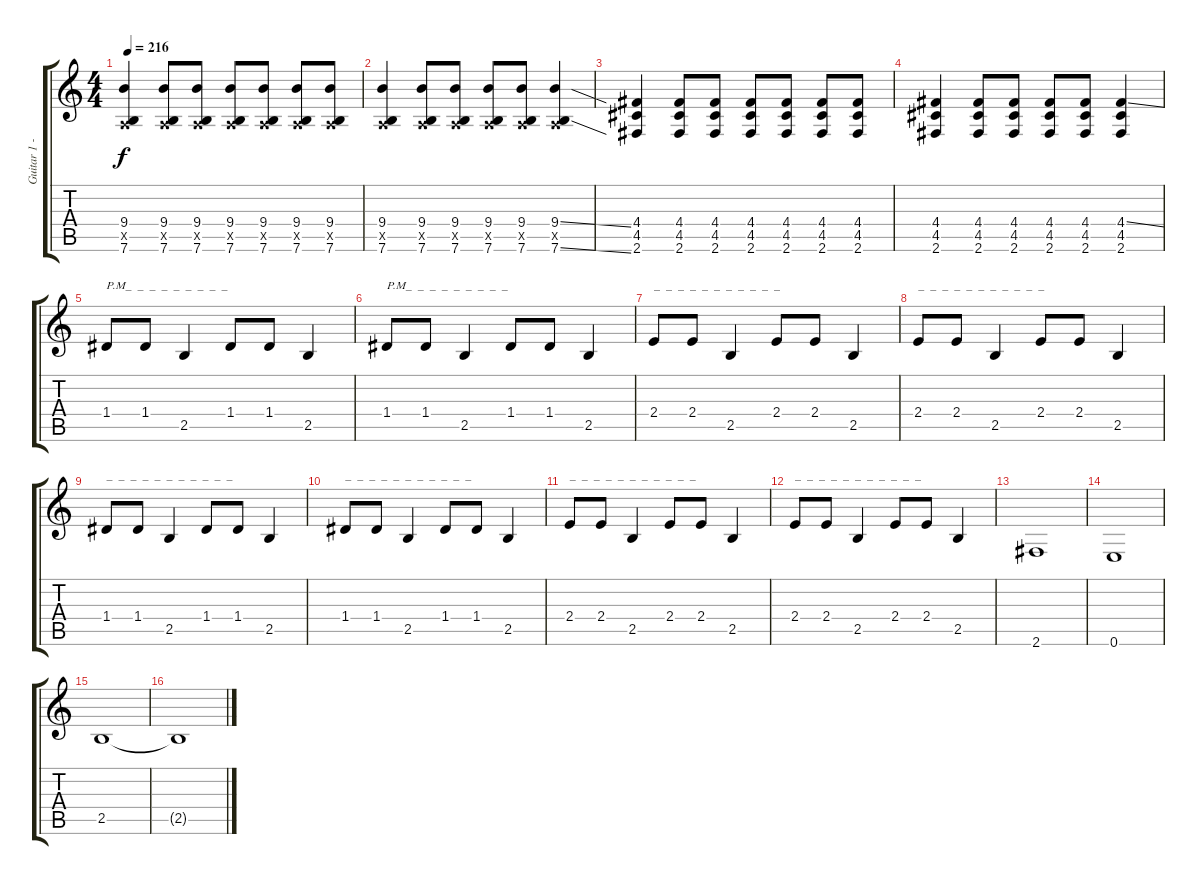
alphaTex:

\track ("Guitar 1 - Distortion" "Guitar 1 -") {instrument distortionguitar}
\staff {score tabs}
\tuning (E4 B3 G3 D3 A2 E2) {hide}
\ts (4 4)
\tempo 216
\clef g2
\ks c
(9.4 0.5{x} 7.6).4{dy f} (9.4 0.5{x} 7.6).8 (9.4 0.5{x} 7.6).8 (9.4 0.5{x} 7.6).8 (9.4 0.5{x} 7.6).8 (9.4 0.5{x} 7.6).8 (9.4 0.5{x} 7.6).8 |
(9.4 0.5{x} 7.6).4 (9.4 0.5{x} 7.6).8 (9.4 0.5{x} 7.6).8 (9.4 0.5{x} 7.6).8 (9.4 0.5{x} 7.6).8 (9.4{ss} 0.5{x} 7.6{ss}).4 |
(4.4 4.5 2.6).4 (4.4 4.5 2.6).8 (4.4 4.5 2.6).8 (4.4 4.5 2.6).8 (4.4 4.5 2.6).8 (4.4 4.5 2.6).8 (4.4 4.5 2.6).8 |
(4.4 4.5 2.6).4 (4.4 4.5 2.6).8 (4.4 4.5 2.6).8 (4.4 4.5 2.6).8 (4.4 4.5 2.6).8 (4.4{ss} 4.5 2.6).4 |
1.4.8{txt "P.M_  _  _  _  _  _  _  _  _ "} 1.4.8 2.5.4 1.4.8 1.4.8 2.5.4 |
1.4.8{txt "P.M_  _  _  _  _  _  _  _  _ "} 1.4.8 2.5.4 1.4.8 1.4.8 2.5.4 |
2.4.8{txt "_  _  _  _  _  _  _  _  _  _  _ "} 2.4.8 2.5.4 2.4.8 2.4.8 2.5.4 |
2.4.8{txt "_  _  _  _  _  _  _  _  _  _  _ "} 2.4.8 2.5.4 2.4.8 2.4.8 2.5.4 |
1.4.8{txt "_  _  _  _  _  _  _  _  _  _  _ "} 1.4.8 2.5.4 1.4.8 1.4.8 2.5.4 |
1.4.8{txt "_  _  _  _  _  _  _  _  _  _  _ "} 1.4.8 2.5.4 1.4.8 1.4.8 2.5.4 |
2.4.8{txt "_  _  _  _  _  _  _  _  _  _  _ "} 2.4.8 2.5.4 2.4.8 2.4.8 2.5.4 |
2.4.8{txt "_  _  _  _  _  _  _  _  _  _  _ "} 2.4.8 2.5.4 2.4.8 2.4.8 2.5.4 |
2.6.1 |
0.6.1 |
2.5.1 |
2.5{t}.1
